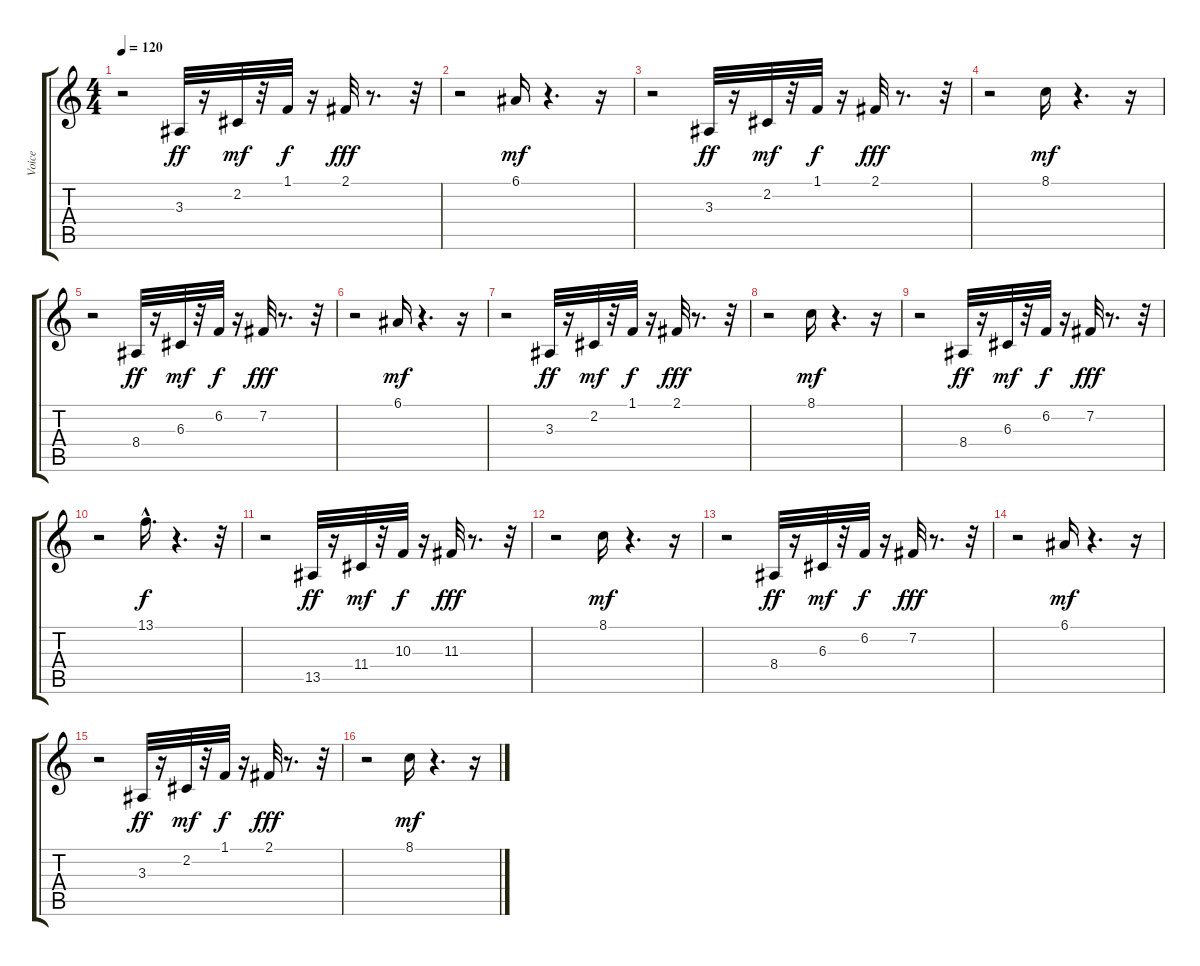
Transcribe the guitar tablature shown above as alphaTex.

\track ("Voice" "Voice") {instrument synthvoice}
\staff {score tabs}
\tuning (E4 B3 G3 D3 A2 E2) {hide}
\ts (4 4)
\tempo 120
\clef g2
\ks c
r.2{dy ff instrument synthvoice} 3.3.32 r.16 2.2.32{dy mf} r.32 1.1.32{dy f} r.16 2.1.32{dy fff} r.8{d} r.32 |
r.2 6.1.16{dy mf} r.4{d} r.16 |
r.2 3.3.32{dy ff} r.16 2.2.32{dy mf} r.32 1.1.32{dy f} r.16 2.1.32{dy fff} r.8{d} r.32 |
r.2 8.1.16{dy mf} r.4{d} r.16 |
r.2 8.4.32{dy ff} r.16 6.3.32{dy mf} r.32 6.2.32{dy f} r.16 7.2.32{dy fff} r.8{d} r.32 |
r.2 6.1.16{dy mf} r.4{d} r.16 |
r.2 3.3.32{dy ff} r.16 2.2.32{dy mf} r.32 1.1.32{dy f} r.16 2.1.32{dy fff} r.8{d} r.32 |
r.2 8.1.16{dy mf} r.4{d} r.16 |
r.2 8.4.32{dy ff} r.16 6.3.32{dy mf} r.32 6.2.32{dy f} r.16 7.2.32{dy fff} r.8{d} r.32 |
r.2 13.1{hac}.16{d dy f} r.4{d} r.32 |
r.2 13.5.32{dy ff} r.16 11.4.32{dy mf} r.32 10.3.32{dy f} r.16 11.3.32{dy fff} r.8{d} r.32 |
r.2 8.1.16{dy mf} r.4{d} r.16 |
r.2 8.4.32{dy ff} r.16 6.3.32{dy mf} r.32 6.2.32{dy f} r.16 7.2.32{dy fff} r.8{d} r.32 |
r.2 6.1.16{dy mf} r.4{d} r.16 |
r.2 3.3.32{dy ff} r.16 2.2.32{dy mf} r.32 1.1.32{dy f} r.16 2.1.32{dy fff} r.8{d} r.32 |
r.2 8.1.16{dy mf} r.4{d} r.16
